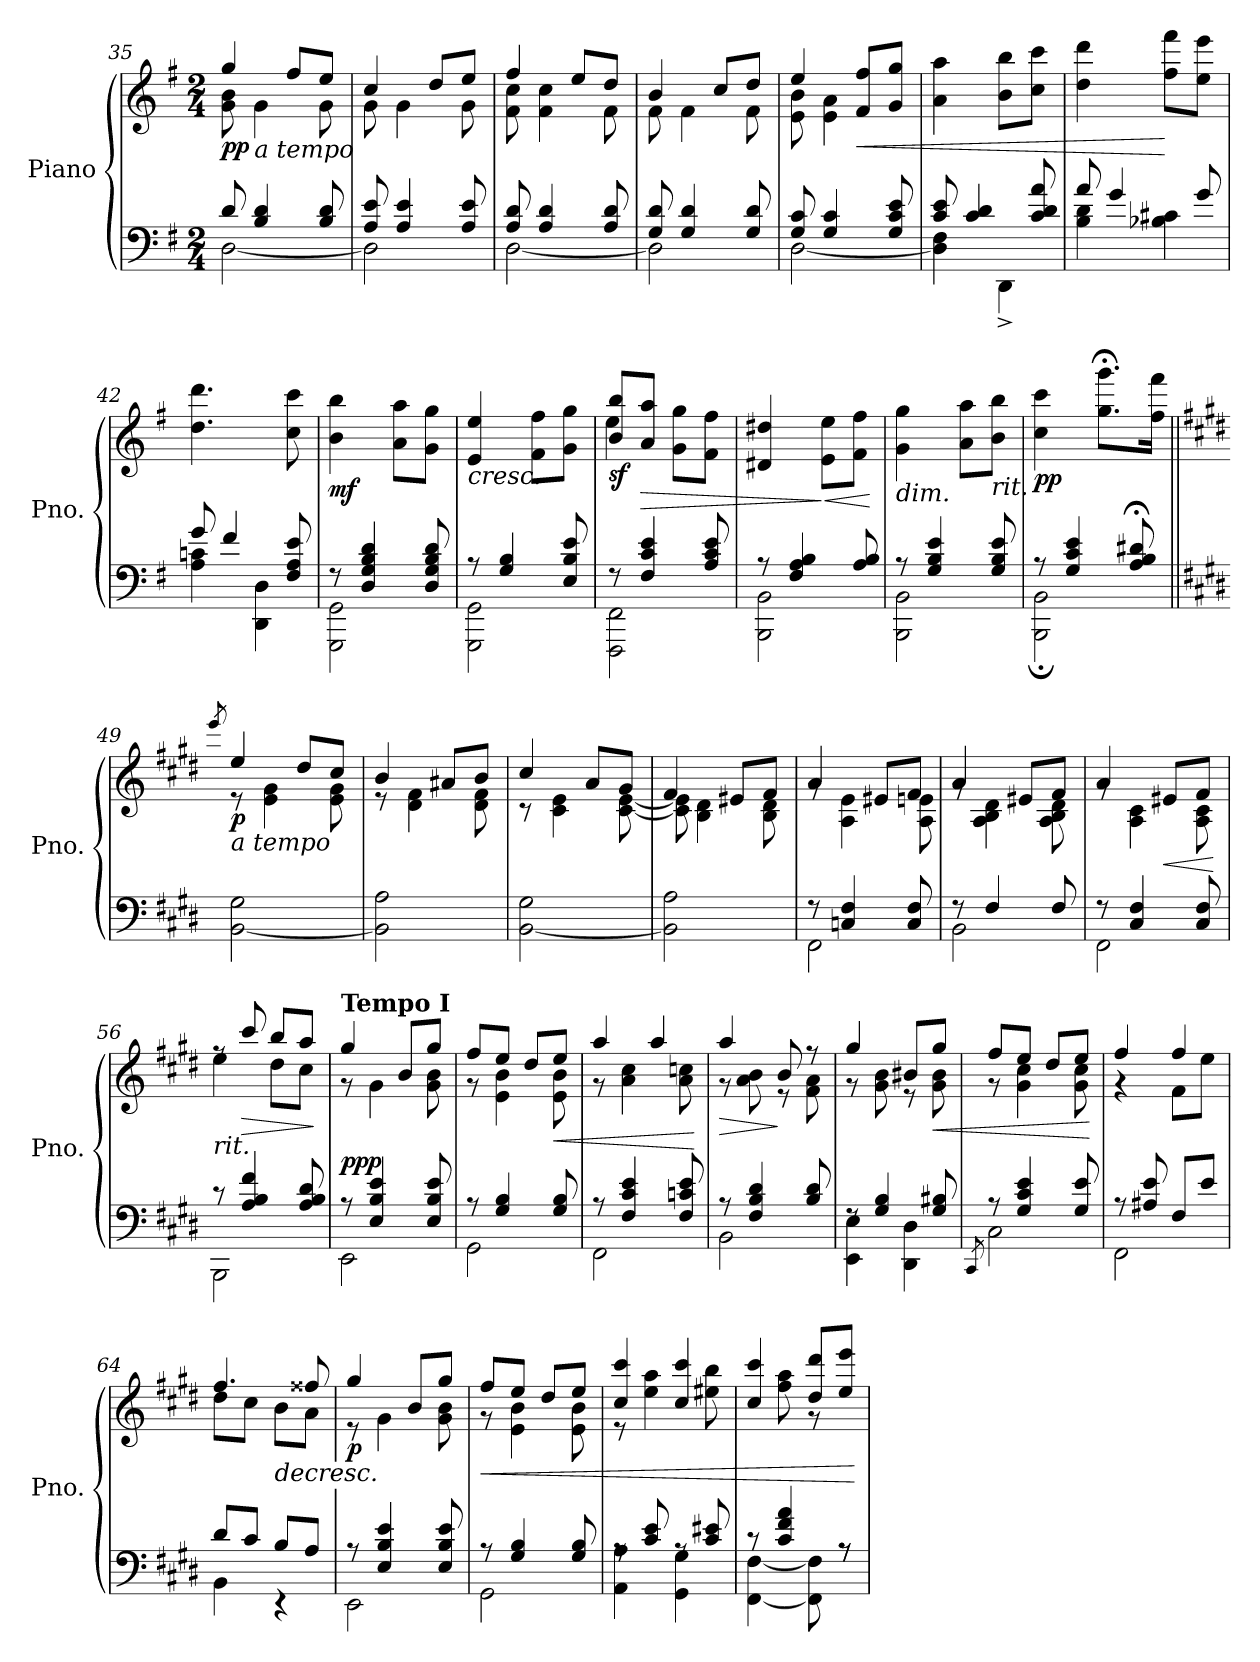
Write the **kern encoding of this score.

**kern	**kern	**dynam
*part1	*part1	*part1
*staff2	*staff1	*staff1/2
*I"Piano	*	*
*I'Pno.	*	*
*clefF4	*clefG2	*
*k[f#]	*k[f#]	*
*M2/4	*M2/4	*
*MM66	*MM66	*
=35	=35	=35
*^	*^	*
!	!	!	!	!LO:DY:b
8d/	[2D\	4gg/	8g\ 8b\	pp
*	*	*MM72	*	*
!	!	!	!LO:TX:b:i:t=a tempo	!
4B/ 4d/	.	.	4g\	.
.	.	8ff#/L	.	.
8B/ 8d/	.	8ee/J	8g\	.
!!LO:LB:g=z	!!
=36	=36	=36	=36	=36
8A/ 8e/	2D\]	4cc/	8g\	.
4A/ 4e/	.	.	4g\	.
.	.	8dd/L	.	.
8A/ 8e/	.	8ee/J	8g\	.
=37	=37	=37	=37	=37
8A/ 8d/	[2D\	4ff#/	8f#\ 8cc\	.
4A/ 4d/	.	.	4f#\ 4cc\	.
.	.	8ee/L	.	.
8A/ 8d/	.	8dd/J	8f#\	.
=38	=38	=38	=38	=38
8G/ 8d/	2D\]	4b/	8f#\	.
4G/ 4d/	.	.	4f#\	.
.	.	8cc/L	.	.
8G/ 8d/	.	8dd/J	8f#\	.
=39	=39	=39	=39	=39
8G/ 8c/	[2D\	4ee/	8e\ 8b\	.
4G/ 4c/	.	.	4e\ 4a\	.
!	!	!	!	!LO:HP:b
.	.	8f#/ 8ff#/L	.	<
8G/ 8c/ 8e/	.	8g/ 8gg/J	8ryy	.
*	*	*v	*v	*
=40	=40	=40	=40
8c/ 8e/	4D\] 4F#\	4a\ 4aa\	.
4c/ 4d/	.	.	.
.	4DD^\	8b\ 8bb\L	.
8c/ 8d/ 8a/	.	8cc\ 8ccc\J	.
=41	=41	=41	=41
*	*	*MM68	*
8a/	4B\ 4d\	4dd\ 4ddd\	.
4g/	.	.	.
*	*	*MM63	*
.	4B-X\ 4c#X\	8ff#\ 8fff#\L	[
8g/	.	8ee\ 8eee\J	.
=42	=42	=42	=42
*	*	*MM70	*
8g/	4A\ 4cn\	4.dd\ 4.ddd\	.
4f#/	.	.	.
.	4DD\ 4D\	.	.
8F#/ 8A/ 8e/	.	8cc\ 8ccc\	.
=43	=43	=43	=43
*	*	*MM72	*
!	!	!	!LO:DY:b
8r	2GGG\ 2GG\	4b\ 4bb\	mf
4D/ 4G/ 4B/ 4d/	.	.	.
.	.	8a\ 8aa\L	.
8D/ 8G/ 8B/ 8d/	.	8g\ 8gg\J	.
!!LO:LB:g=z
=44	=44	=44	=44
!	!	!LO:TX:b:i:t=cresc.	!
8r	2GGG\ 2GG\	4e/ 4ee/	.
4G/ 4B/	.	.	.
.	.	8f#\ 8ff#\L	.
8E/ 8B/ 8e/	.	8g\ 8gg\J	.
=45	=45	=45	=45
*	*	*MM74	*
*	*	*^	*
!	!	!	!	!LO:DY:b
8r	2FFF#\ 2FF#\	8b/ 8bb/L	4ee\	sf
!	!	!	!	!LO:HP:b
4F#/ 4c/ 4e/	.	8a/ 8aa/J	.	>
.	.	8g\ 8gg\L	4ryy	.
8A/ 8c/ 8e/	.	8f#\ 8ff#\J	.	.
*	*	*v	*v	*
=46	=46	=46	=46
*	*	*MM72	*
8r	2BBB\ 2BB\	4d#X/ 4dd#X/	.
4F#/ 4A/ 4B/	.	.	.
*	*	*MM68	*
!	!	!	!LO:HP:n=1:b
.	.	8e\ 8ee\L	] <
8A/ 8B/	.	8f#\ 8ff#\J	.
*v	*v	*	*
.	.	[
=47	=47	=47
*^	*	*
!	!	!LO:TX:b:i:t=dim.	!
8r	2BBB\ 2BB\	4g\ 4gg\	.
4G/ 4B/ 4e/	.	.	.
.	.	8a\ 8aa\L	.
*	*	*MM63	*
!	!	!LO:TX:b:i:t=rit.	!
8G/ 8B/ 8e/	.	8b\ 8bb\J	.
!!LO:PB:g=z
=48	=48	=48	=48
*	*	*MM60	*
!	!	!	!LO:DY:b
8r	2BBB\; 2BB\;	4cc\ 4ccc\	pp
4G/ 4c/ 4e/	.	.	.
*	*	*MM54	*
.	.	8.gg\;< 8.ggg\;<L	.
8A/;< 8B/;< 8d#X/;<	.	.	.
*	*	*MM48	*
.	.	16ff#\ 16fff#\Jk	.
*v	*v	*	*
=49||	=49||	=49||
*k[f#c#g#d#]	*k[f#c#g#d#]	*
*	*MM58	*
.	8qeee/	.
*	*^	*
!	!LO:TX:b:i:t=a tempo	!	!
!	!	!	!LO:DY:b
[2BB\ 2G#\	4ee/	8r	p
*	*MM68	*	*
.	.	4e\ 4g#\	.
*	*MM72	*	*
.	8dd#/L	.	.
.	8cc#/J	8e\ 8g#\	.
=50	=50	=50	=50
2BB\] 2A\	4b/	8r	.
.	.	4d#\ 4f#\	.
.	8a#X/L	.	.
.	8b/J	8d#\ 8f#\	.
=51	=51	=51	=51
[2BB\ 2G#\	4cc#/	8r	.
.	.	4c#\ 4e\	.
.	8a/L	.	.
.	8g#/J	[8c#\ [8e\	.
=52	=52	=52	=52
2BB\] 2A\	4f#/	8c#\] 8e\]	.
.	.	4B\ 4d#\	.
.	8e#X/L	.	.
.	8f#/J	8B\ 8d#\	.
=53	=53	=53	=53
*	*MM74	*	*
*^	*	*	*
8r	2FF#\	4a/	8rg	.
4Cn/ 4F#/	.	.	4A\ 4e\	.
.	.	8e#X/L	.	.
8C/ 8F#/	.	8f#/J	8A\ 8en\	.
=54	=54	=54	=54	=54
*	*	*MM72	*	*
8r	2BB\	4a/	8rg	.
4F#/	.	.	4A\ 4B\ 4d#\	.
.	.	8e#X/L	.	.
8F#/	.	8f#/J	8A\ 8B\ 8d#\	.
!!LO:LB:g=z	!!
=55	=55	=55	=55	=55
*	*	*MM70	*	*
8r	2FF#\	4a/	8rg	.
4C#/ 4F#/	.	.	4A\ 4c#\	.
!	!	!	!	!LO:HP:b
.	.	8e#X/L	.	<
8C#/ 8F#/	.	8f#/J	8A\ 8c#\	.
*v	*v	*	*	*
*	*v	*v	*
.	.	[
=56	=56	=56
*	*MM63	*
*^	*^	*
!	!	!LO:TX:b:i:t=rit.	!	!
8r	2BBB\	8rff	4ee\	.
*	*	*MM58	*	*
!	!	!	!	!LO:HP:b
4A/ 4B/ 4f#/	.	8ccc#/	.	>
*	*	*MM54	*	*
.	.	8bb/L	8dd#\L	.
8A/ 8B/ 8d#/	.	8aa/J	8cc#\J	.
*v	*v	*	*	*
*	*v	*v	*
.	.	]
=57	=57	=57
*	*MM58	*
*^	*^	*
!	!	!LO:TX:a:B:t=Tempo I	!	!
!	!	!	!	!LO:DY:a=2
!	!	!	!	!LO:DY:n=1:a
8r	2EE\	4gg#/	8r	pp p
*	*	*MM63	*	*
4E/ 4B/ 4e/	.	.	4g#\	.
*	*	*MM72	*	*
.	.	8b/L	.	.
8E/ 8B/ 8e/	.	8gg#/J	8g#\ 8b\	.
=58	=58	=58	=58	=58
8r	2GG#\	8ff#/L	8r	.
4G#/ 4B/	.	8ee/J	4e\ 4b\	.
.	.	8dd#/L	.	.
!	!	!	!	!LO:HP:b
8G#/ 8B/	.	8ee/J	8e\ 8b\	<
=59	=59	=59	=59	=59
8r	2FF#\	4aa/	8r	.
4F#/ 4c#/ 4e/	.	.	4a\ 4cc#\	.
*	*	*MM68	*	*
.	.	4aa/	.	.
8F#/ 8cn/ 8e/	.	.	8a\ 8ccn\	.
*v	*v	*	*	*
*	*v	*v	*
.	.	[
!!LO:LB:g=z
=60	=60	=60
*	*MM63	*
*^	*	*
!	!	!	!LO:HP:b
*	*	*^	*
8r	2BB\	4aa/	8r	>
4F#/ 4B/ 4d#/	.	.	8a\ 8b\	.
.	.	8b/	8r	]
8B/ 8d#/	.	8r	8f#\ 8a\	.
=61	=61	=61	=61	=61
*	*	*MM72	*	*
8rF	4EE\ 4E\	4gg#/	8r	.
4G#/ 4B/	.	.	8g#\ 8b\	.
.	4DD#\ 4D#\	8b#X/L	8r	.
!	!	!	!	!LO:HP:b
8G#/ 8B#X/	.	8gg#/J	8g#\ 8b#\	<
=62	=62	=62	=62	=62
*	*	*MM74	*	*
.	8qCC#/	.	.	.
8r	2C#\	8ff#/L	8r	.
4G#/ 4c#/ 4e/	.	8ee/J	4g#\ 4cc#\	.
.	.	8dd#/L	.	.
8G#/ 8e/	.	8ee/J	8g#\ 8cc#\	.
*v	*v	*	*	*
*	*v	*v	*
.	.	[
=63	=63	=63
*^	*^	*
8r	2FF#\	4ff#/	4r	.
8A#X/ 8e/	.	.	.	.
*	*	*MM72	*	*
8F#/L	.	4ff#/	8f#\L	.
8e/J	.	.	8ee\J	.
=64	=64	=64	=64	=64
*	*	*MM68	*	*
8d#/L	4BB\	4.ff#/	8dd#\L	.
8c#/J	.	.	8cc#\J	.
!	!	!	!	!LO:HP:b
8B/L	4r	.	8b\L	>
*	*	*MM63	*	*
8A/J	.	8ff##X/	8a\J	.
=65	=65	=65	=65	=65
*	*	*MM72	*	*
!	!	!	!	!LO:DY:b
8r	2EE\	4gg#/	8r	p
4E/ 4B/ 4e/	.	.	4g#\	.
.	.	8b/L	.	.
8E/ 8B/ 8e/	.	8gg#/J	8g#\ 8b\	.
!!LO:LB:g=z	!!
=66	=66	=66	=66	=66
!	!	!	!	!LO:HP:b
8r	2GG#\	8ff#/L	8r	<
4G#/ 4B/	.	8ee/J	4e\ 4b\	.
.	.	8dd#/L	.	.
8G#/ 8B/	.	8ee/J	8e\ 8b\	.
=67	=67	=67	=67	=67
*	*	*MM74	*	*
8rA	4AA\ 4A\	4cc#/ 4ccc#/	8r	.
8c#/ 8e/	.	.	4ee\ 4aa\	.
8rA	4GG#\ 4G#\	4cc#/ 4ccc#/	.	]
8c#/ 8e#X/	.	.	8ee#X\ 8bb\	.
=68	=68	=68	=68	=68
8rc	[4FF#\ [4F#\	4cc#/ 4ccc#/	8ryy	.
4c#/ 4f#/ 4a/	.	.	8ff#\ 8aa\	.
*	*	*MM72	*	*
.	8FF#\] 8F#\]	8dd#/ 8ddd#/L	8rg	.
8rA	8rA	8ee/ 8eee/J	8ryy	.
*v	*v	*	*	*
*	*v	*v	*
.	.	[
=	=	=
*-	*-	*-
